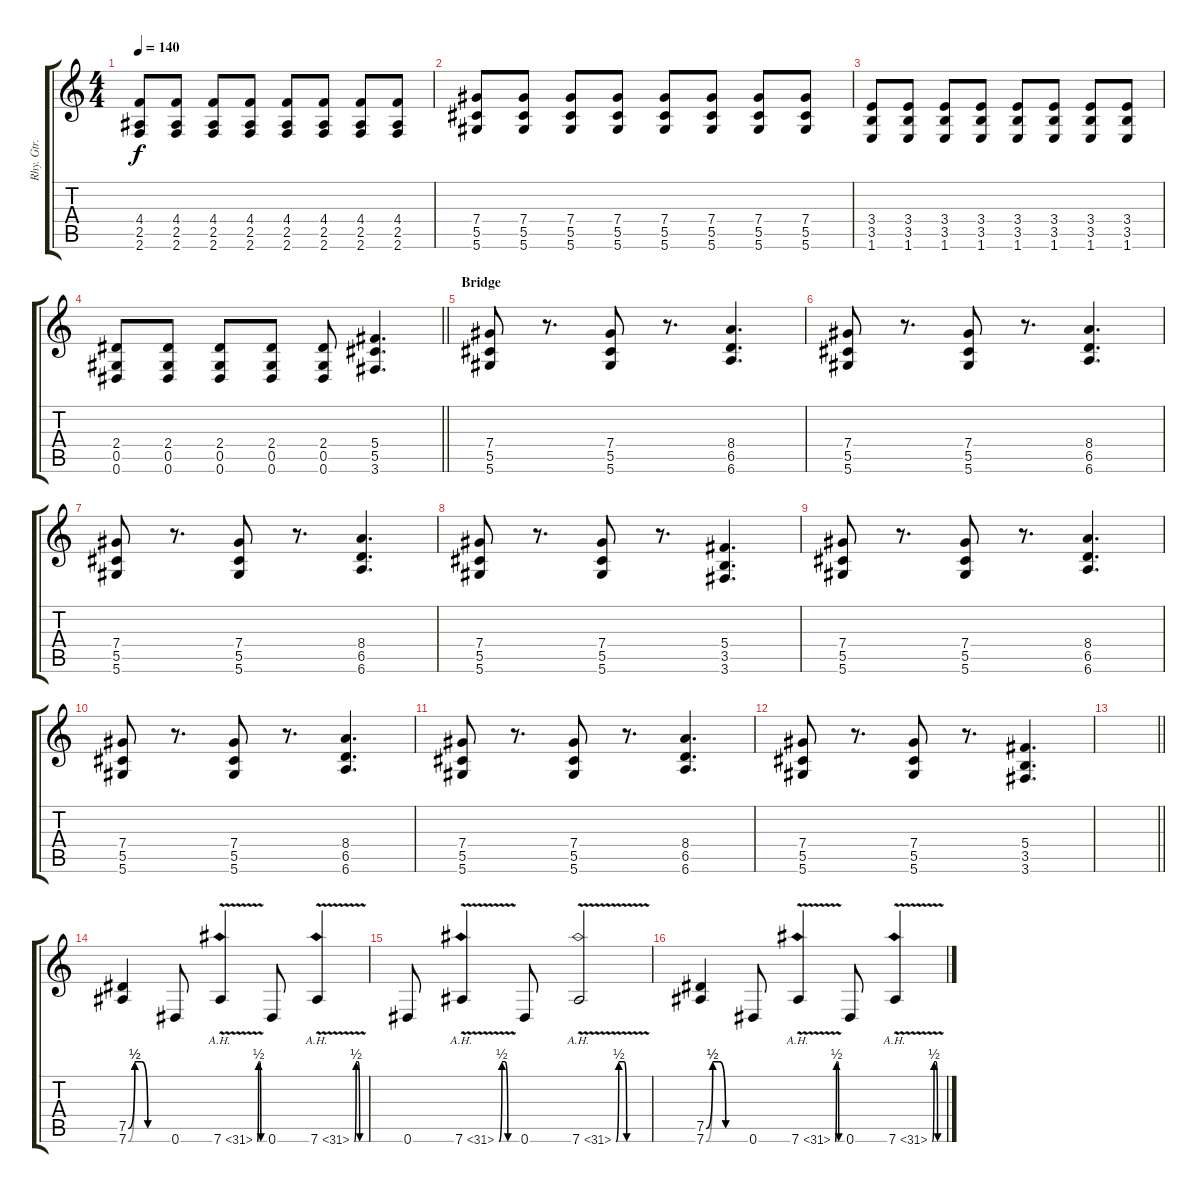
\track ("Rhy. Gtr. 2" "Rhy. Gtr. ") {instrument distortionguitar}
\staff {score tabs}
\tuning (Eb4 Bb3 Gb3 Db3 Ab2 Eb2) {hide}
\ts (4 4)
\tempo 140
\clef g2
\ks c
(4.4 2.5 2.6).8{dy f} (4.4 2.5 2.6).8 (4.4 2.5 2.6).8 (4.4 2.5 2.6).8 (4.4 2.5 2.6).8 (4.4 2.5 2.6).8 (4.4 2.5 2.6).8 (4.4 2.5 2.6).8 |
(7.4 5.5 5.6).8 (7.4 5.5 5.6).8 (7.4 5.5 5.6).8 (7.4 5.5 5.6).8 (7.4 5.5 5.6).8 (7.4 5.5 5.6).8 (7.4 5.5 5.6).8 (7.4 5.5 5.6).8 |
(3.4 3.5 1.6).8 (3.4 3.5 1.6).8 (3.4 3.5 1.6).8 (3.4 3.5 1.6).8 (3.4 3.5 1.6).8 (3.4 3.5 1.6).8 (3.4 3.5 1.6).8 (3.4 3.5 1.6).8 |
\barLineRight lightlight
(2.4 0.5 0.6).8 (2.4 0.5 0.6).8 (2.4 0.5 0.6).8 (2.4 0.5 0.6).8 (2.4 0.5 0.6).8 (5.4 5.5 3.6).4{d} |
\section ("" "Bridge")
(7.4 5.5 5.6).8 r.8{d} (7.4 5.5 5.6).8 r.8{d} (8.4 6.5 6.6).4{d} |
(7.4 5.5 5.6).8 r.8{d} (7.4 5.5 5.6).8 r.8{d} (8.4 6.5 6.6).4{d} |
(7.4 5.5 5.6).8 r.8{d} (7.4 5.5 5.6).8 r.8{d} (8.4 6.5 6.6).4{d} |
(7.4 5.5 5.6).8 r.8{d} (7.4 5.5 5.6).8 r.8{d} (5.4 3.5 3.6).4{d} |
(7.4 5.5 5.6).8 r.8{d} (7.4 5.5 5.6).8 r.8{d} (8.4 6.5 6.6).4{d} |
(7.4 5.5 5.6).8 r.8{d} (7.4 5.5 5.6).8 r.8{d} (8.4 6.5 6.6).4{d} |
(7.4 5.5 5.6).8 r.8{d} (7.4 5.5 5.6).8 r.8{d} (8.4 6.5 6.6).4{d} |
(7.4 5.5 5.6).8 r.8{d} (7.4 5.5 5.6).8 r.8{d} (5.4 3.5 3.6).4{d} |
\barLineRight lightlight
|
\section ("" "")
(7.5{be (custom 0 0 10 2 20 2 30 0 60 0)} 7.6{be (custom 0 0 10 2 20 2 30 0 60 0)}).4 0.6.8 7.6{be (custom 0 0 10 2 20 2 30 0 60 0) ah 24 v}.4 0.6.8 7.6{be (custom 0 0 10 2 20 2 30 0 60 0) ah 24 v}.4 |
0.6.8 7.6{be (custom 0 0 10 2 20 2 30 0 60 0) ah 24 v}.4 0.6.8 7.6{be (custom 0 0 5 2 15 2 20 0 30 0 60 0) ah 24 v}.2 |
(7.5{be (custom 0 0 10 2 20 2 30 0 60 0)} 7.6{be (custom 0 0 10 2 20 2 30 0 60 0)}).4 0.6.8 7.6{be (custom 0 0 10 2 20 2 30 0 60 0) ah 24 v}.4 0.6.8 7.6{be (custom 0 0 10 2 20 2 30 0 60 0) ah 24 v}.4
